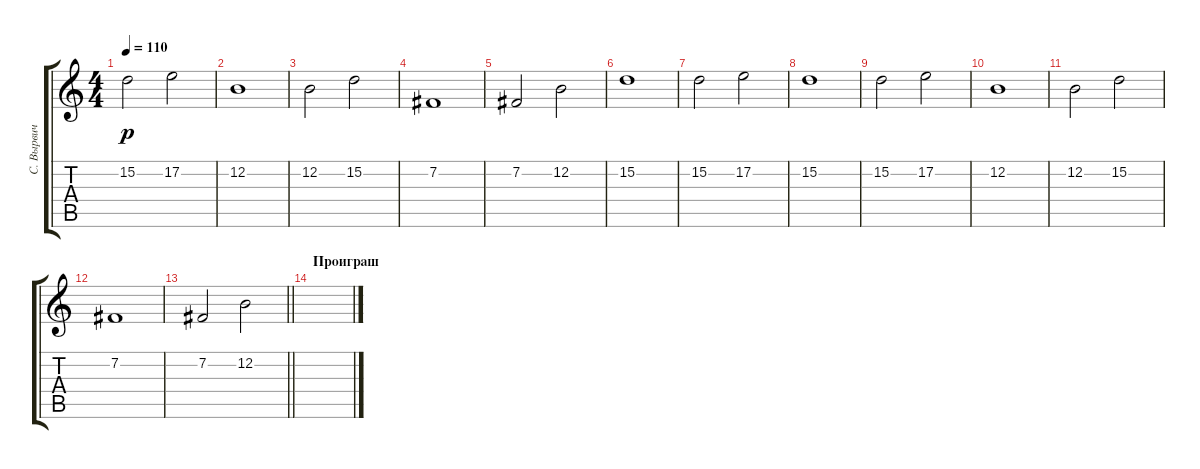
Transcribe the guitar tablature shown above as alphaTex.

\track ("С. Вырвич (Бек-вокал)" "С. Вырвич ") {instrument drawbarorgan}
\staff {score tabs}
\tuning (E4 B3 G3 D3 A2 E2) {hide}
\ts (4 4)
\tempo 110
\clef g2
\ks c
15.2.2{dy p} 17.2.2 |
12.2.1 |
12.2.2 15.2.2 |
7.2.1 |
7.2.2 12.2.2 |
15.2.1 |
15.2.2 17.2.2 |
15.2.1 |
15.2.2 17.2.2 |
12.2.1 |
12.2.2 15.2.2 |
7.2.1 |
\barLineRight lightlight
7.2.2 12.2.2 |
\section ("" "Проиграш")
